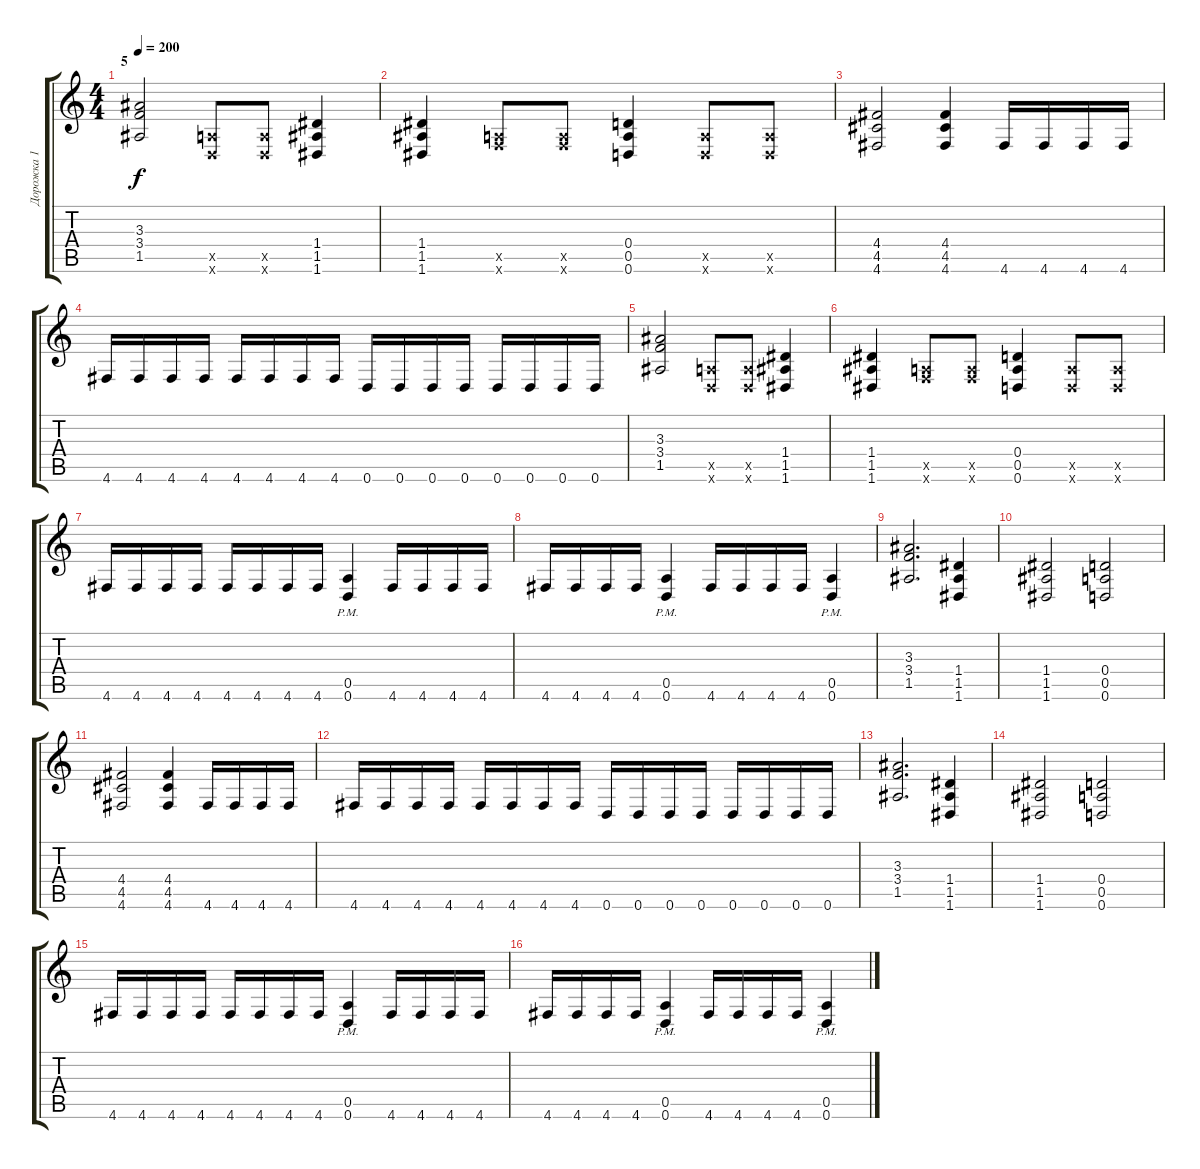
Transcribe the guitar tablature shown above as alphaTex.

\track ("Дорожка 1" "Дорожка 1") {instrument distortionguitar}
\staff {score tabs}
\tuning (E4 B3 G3 D3 A2 D2) {hide}
\ts (4 4)
\section ("" "5")
\tempo 200
\clef g2
\ks c
(3.3 3.4 1.5).2{dy f} (0.5{x} 0.6{x}).8 (0.5{x} 0.6{x}).8 (1.4 1.5 1.6).4 |
(1.4 1.5 1.6).4 (0.5{x} 3.6{x}).8 (0.5{x} 3.6{x}).8 (0.4 0.5 0.6).4 (0.5{x} 0.6{x}).8 (0.5{x} 0.6{x}).8 |
(4.4 4.5 4.6).2 (4.4 4.5 4.6).4 4.6.16 4.6.16 4.6.16 4.6.16 |
4.6.16 4.6.16 4.6.16 4.6.16 4.6.16 4.6.16 4.6.16 4.6.16 0.6.16 0.6.16 0.6.16 0.6.16 0.6.16 0.6.16 0.6.16 0.6.16 |
(3.3 3.4 1.5).2 (0.5{x} 0.6{x}).8 (0.5{x} 0.6{x}).8 (1.4 1.5 1.6).4 |
(1.4 1.5 1.6).4 (0.5{x} 3.6{x}).8 (0.5{x} 3.6{x}).8 (0.4 0.5 0.6).4 (0.5{x} 0.6{x}).8 (0.5{x} 0.6{x}).8 |
4.6.16 4.6.16 4.6.16 4.6.16 4.6.16 4.6.16 4.6.16 4.6.16 (0.5{pm} 0.6{pm}).4 4.6.16 4.6.16 4.6.16 4.6.16 |
4.6.16 4.6.16 4.6.16 4.6.16 (0.5{pm} 0.6{pm}).4 4.6.16 4.6.16 4.6.16 4.6.16 (0.5{pm} 0.6{pm}).4 |
(3.3 3.4 1.5).2{d} (1.4 1.5 1.6).4 |
(1.4 1.5 1.6).2 (0.4 0.5 0.6).2 |
(4.4 4.5 4.6).2 (4.4 4.5 4.6).4 4.6.16 4.6.16 4.6.16 4.6.16 |
4.6.16 4.6.16 4.6.16 4.6.16 4.6.16 4.6.16 4.6.16 4.6.16 0.6.16 0.6.16 0.6.16 0.6.16 0.6.16 0.6.16 0.6.16 0.6.16 |
(3.3 3.4 1.5).2{d} (1.4 1.5 1.6).4 |
(1.4 1.5 1.6).2 (0.4 0.5 0.6).2 |
4.6.16 4.6.16 4.6.16 4.6.16 4.6.16 4.6.16 4.6.16 4.6.16 (0.5{pm} 0.6{pm}).4 4.6.16 4.6.16 4.6.16 4.6.16 |
4.6.16 4.6.16 4.6.16 4.6.16 (0.5{pm} 0.6{pm}).4 4.6.16 4.6.16 4.6.16 4.6.16 (0.5{pm} 0.6{pm}).4
